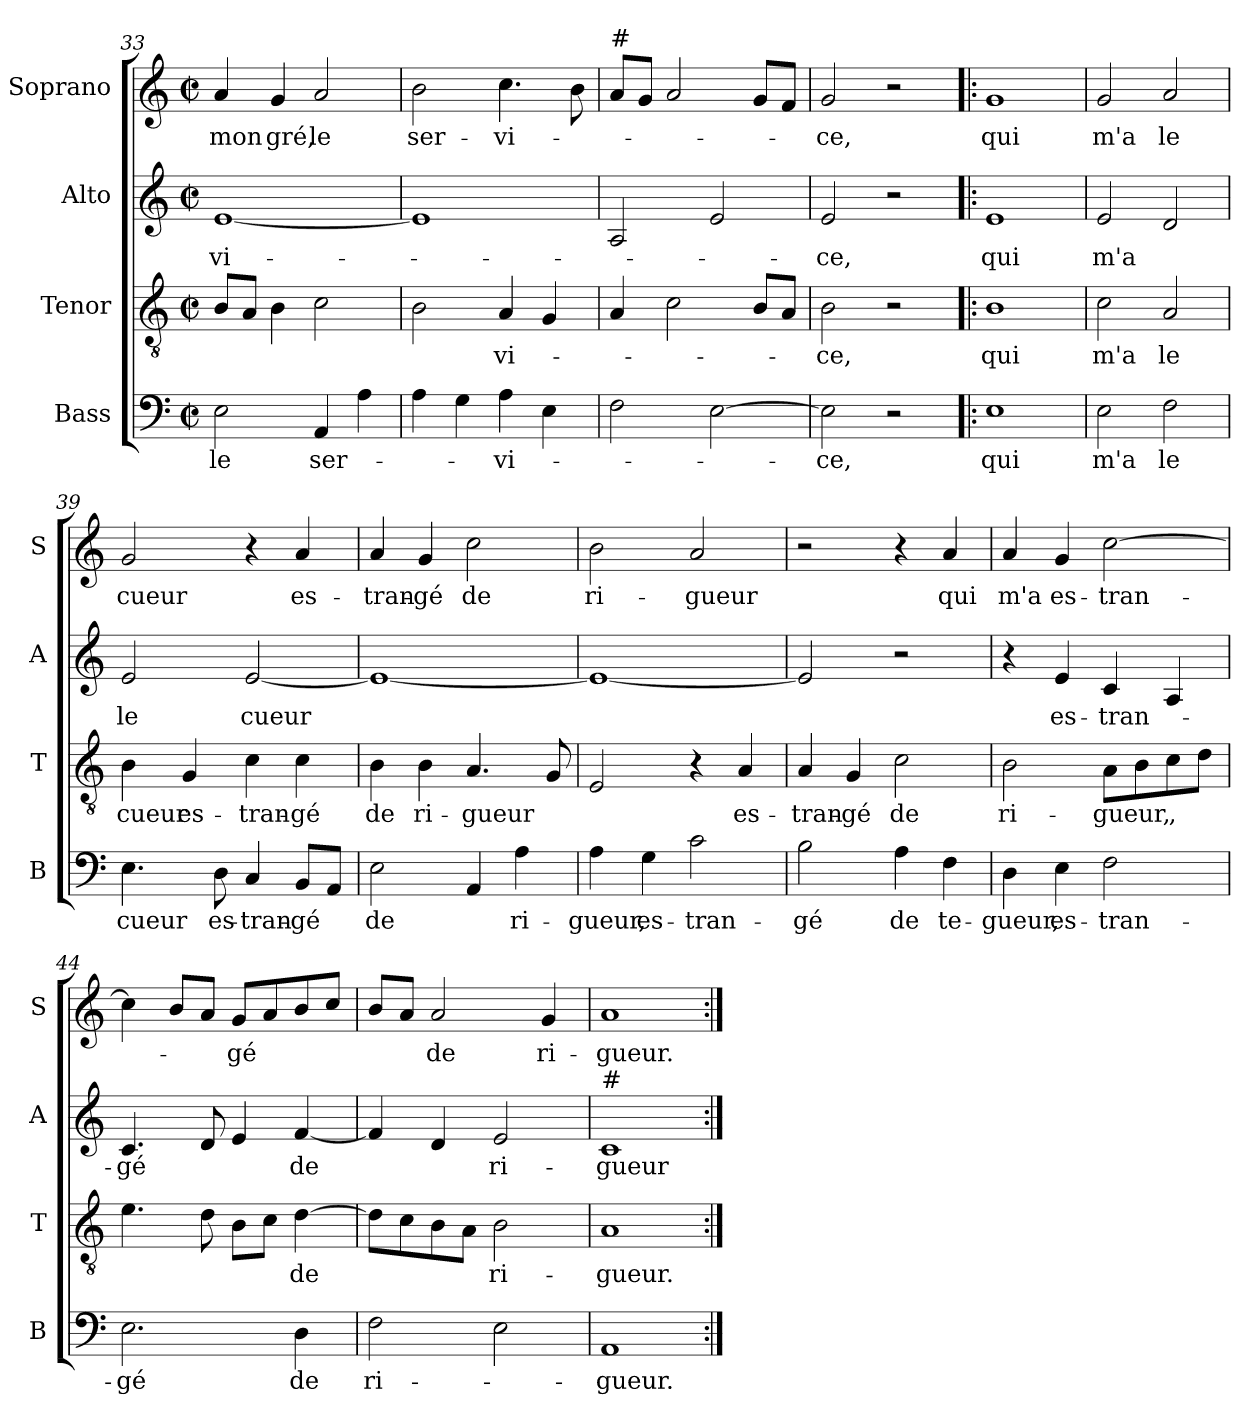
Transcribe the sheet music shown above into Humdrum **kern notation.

**kern	**text	**kern	**text	**kern	**text	**kern	**text
*part4	*part4	*part3	*part3	*part2	*part2	*part1	*part1
*staff4	*staff4	*staff3	*staff3	*staff2	*staff2	*staff1	*staff1
*I"Bass	*	*I"Tenor	*	*I"Alto	*	*I"Soprano	*
*I'B	*	*I'T	*	*I'A	*	*I'S	*
*clefF4	*	*clefGv2	*	*clefG2	*	*clefG2	*
*k[]	*	*k[]	*	*k[]	*	*k[]	*
*C:	*	*C:	*	*C:	*	*C:	*
*M2/2	*	*M2/2	*	*M2/2	*	*M2/2	*
*met(c|)	*	*met(c|)	*	*met(c|)	*	*met(c|)	*
=33	=33	=33	=33	=33	=33	=33	=33
!	!LO:LY:b	!	!	!	!LO:LY:b	!	!LO:LY:b
2E\	le	8B/L	.	[1e	-vi-	4a/	mon
.	.	8A/J	.	.	.	.	.
!	!	!	!	!	!	!	!LO:LY:b
.	.	4B\	.	.	.	4g/	gré,
!	!LO:LY:b	!	!	!	!	!	!LO:LY:b
4AA/	ser-	2c\	.	.	.	2a/	le
4A\	.	.	.	.	.	.	.
=34	=34	=34	=34	=34	=34	=34	=34
!	!	!	!	!	!	!	!LO:LY:b
4A\	.	2B\	.	1e]	.	2b\	ser-
4G\	.	.	.	.	.	.	.
!	!LO:LY:b	!	!LO:LY:b	!	!	!	!LO:LY:b
4A\	-vi-	4A/	-vi-	.	.	4.cc\	-vi-
4E\	.	4G/	.	.	.	.	.
.	.	.	.	.	.	8b\	.
=35	=35	=35	=35	=35	=35	=35	=35
!	!	!	!	!	!	!LO:TX:a:t=#	!
2F\	.	4A/	.	2A/	.	8a/L	.
.	.	.	.	.	.	8g/J	.
.	.	2c\	.	.	.	2a/	.
[2E\	.	.	.	2e/	.	.	.
.	.	8B/L	.	.	.	8g/L	.
.	.	8A/J	.	.	.	8f/J	.
!!LO:PB:g=z
=36	=36	=36	=36	=36	=36	=36	=36
!	!LO:LY:b	!	!LO:LY:b	!	!LO:LY:b	!	!LO:LY:b
2E\]	-ce,	2B\	-ce,	2e/	-ce,	2g/	-ce,
2r	.	2r	.	2r	.	2r	.
=37!|:	=37!|:	=37!|:	=37!|:	=37!|:	=37!|:	=37!|:	=37!|:
!	!LO:LY:b	!	!LO:LY:b	!	!LO:LY:b	!	!LO:LY:b
1E	qui	1B	qui	1e	qui	1g	qui
=38	=38	=38	=38	=38	=38	=38	=38
!	!LO:LY:b	!	!LO:LY:b	!	!LO:LY:b	!	!LO:LY:b
2E\	m'a	2c\	m'a	2e/	m'a	2g/	m'a
!	!LO:LY:b	!	!LO:LY:b	!	!	!	!LO:LY:b
2F\	le	2A/	le	2d/	.	2a/	le
=39	=39	=39	=39	=39	=39	=39	=39
!	!LO:LY:b	!	!LO:LY:b	!	!LO:LY:b	!	!LO:LY:b
4.E\	cueur	4B\	cueur	2e/	le	2g/	cueur
!	!	!	!LO:LY:b	!	!	!	!
.	.	4G/	es-	.	.	.	.
!	!LO:LY:b	!	!	!	!	!	!
8D\	es-	.	.	.	.	.	.
!	!LO:LY:b	!	!LO:LY:b	!	!LO:LY:b	!	!
4C/	-tran-	4c\	-tran-	[2e/	cueur	4r	.
!	!LO:LY:b	!	!LO:LY:b	!	!	!	!LO:LY:b
8BB/L	-gé	4c\	-gé	.	.	4a/	es-
8AA/J	.	.	.	.	.	.	.
=40	=40	=40	=40	=40	=40	=40	=40
!	!LO:LY:b	!	!LO:LY:b	!	!	!	!LO:LY:b
2E\	de	4B\	de	1e_	.	4a/	-tran-
!	!	!	!LO:LY:b	!	!	!	!LO:LY:b
.	.	4B\	ri-	.	.	4g/	-gé
!	!	!	!LO:LY:b	!	!	!	!LO:LY:b
4AA/	.	4.A/	-gueur	.	.	2cc\	de
!	!LO:LY:b	!	!	!	!	!	!
4A\	ri-	.	.	.	.	.	.
.	.	8G/	.	.	.	.	.
=41	=41	=41	=41	=41	=41	=41	=41
!	!LO:LY:b	!	!	!	!	!	!LO:LY:b
4A\	-gueur,	2E/	.	1e_	.	2b\	ri-
!	!LO:LY:b	!	!	!	!	!	!
4G\	es-	.	.	.	.	.	.
!	!LO:LY:b	!	!	!	!	!	!LO:LY:b
2c\	-tran-	4r	.	.	.	2a/	-gueur
!	!	!	!LO:LY:b	!	!	!	!
.	.	4A/	es-	.	.	.	.
!!LO:LB:g=z
=42	=42	=42	=42	=42	=42	=42	=42
!	!LO:LY:b	!	!LO:LY:b	!	!	!	!
2B\	-gé	4A/	-tran-	2e/]	.	2r	.
!	!	!	!LO:LY:b	!	!	!	!
.	.	4G/	-gé	.	.	.	.
!	!LO:LY:b	!	!LO:LY:b	!	!	!	!
4A\	de	2c\	de	2r	.	4r	.
!	!LO:LY:b	!	!	!	!	!	!LO:LY:b
4F\	te-	.	.	.	.	4a/	qui
=43	=43	=43	=43	=43	=43	=43	=43
!	!LO:LY:b	!	!LO:LY:b	!	!	!	!LO:LY:b
4D\	-gueur,	2B\	ri-	4r	.	4a/	m'a
!	!LO:LY:b	!	!	!	!LO:LY:b	!	!LO:LY:b
4E\	es-	.	.	4e/	es-	4g/	es-
!	!LO:LY:b	!	!LO:LY:b	!	!LO:LY:b	!	!LO:LY:b
2F\	-tran-	8A\L	-gueur,	4c/	-tran-	[2cc\	-tran-
.	.	8B\	.	.	.	.	.
!	!	!	!LO:LY:b	!	!	!	!
.	.	8c\	,	4A/	.	.	.
.	.	8d\J	.	.	.	.	.
=44	=44	=44	=44	=44	=44	=44	=44
!	!LO:LY:b	!	!	!	!LO:LY:b	!	!
2.E\	-gé	4.e\	.	4.c/	-gé	4cc\]	.
.	.	.	.	.	.	8b/L	.
.	.	8d\	.	8d/	.	8a/J	.
!	!	!	!	!	!	!	!LO:LY:b
.	.	8B\L	.	4e/	.	8g/L	-gé
.	.	8c\J	.	.	.	8a/	.
!	!LO:LY:b	!	!LO:LY:b	!	!LO:LY:b	!	!
4D\	de	[4d\	de	[4f/	de	8b/	.
.	.	.	.	.	.	8cc/J	.
=45	=45	=45	=45	=45	=45	=45	=45
!	!LO:LY:b	!	!	!	!	!	!
2F\	ri-	8d\L]	.	4f/]	.	8b/L	.
.	.	8c\	.	.	.	8a/J	.
!	!	!	!	!	!	!	!LO:LY:b
.	.	8B\	.	4d/	.	2a/	de
.	.	8A\J	.	.	.	.	.
!	!	!	!LO:LY:b	!	!LO:LY:b	!	!
2E\	.	2B\	ri-	2e/	ri-	.	.
!	!	!	!	!	!	!	!LO:LY:b
.	.	.	.	.	.	4g/	ri-
=46	=46	=46	=46	=46	=46	=46	=46
!	!	!	!	!LO:TX:a:t=#	!	!	!
!	!LO:LY:b	!	!LO:LY:b	!	!LO:LY:b	!	!LO:LY:b
1AA	-gueur.	1A	-gueur.	1c	-gueur	1a	-gueur.
=:|!	=:|!	=:|!	=:|!	=:|!	=:|!	=:|!	=:|!
*-	*-	*-	*-	*-	*-	*-	*-
